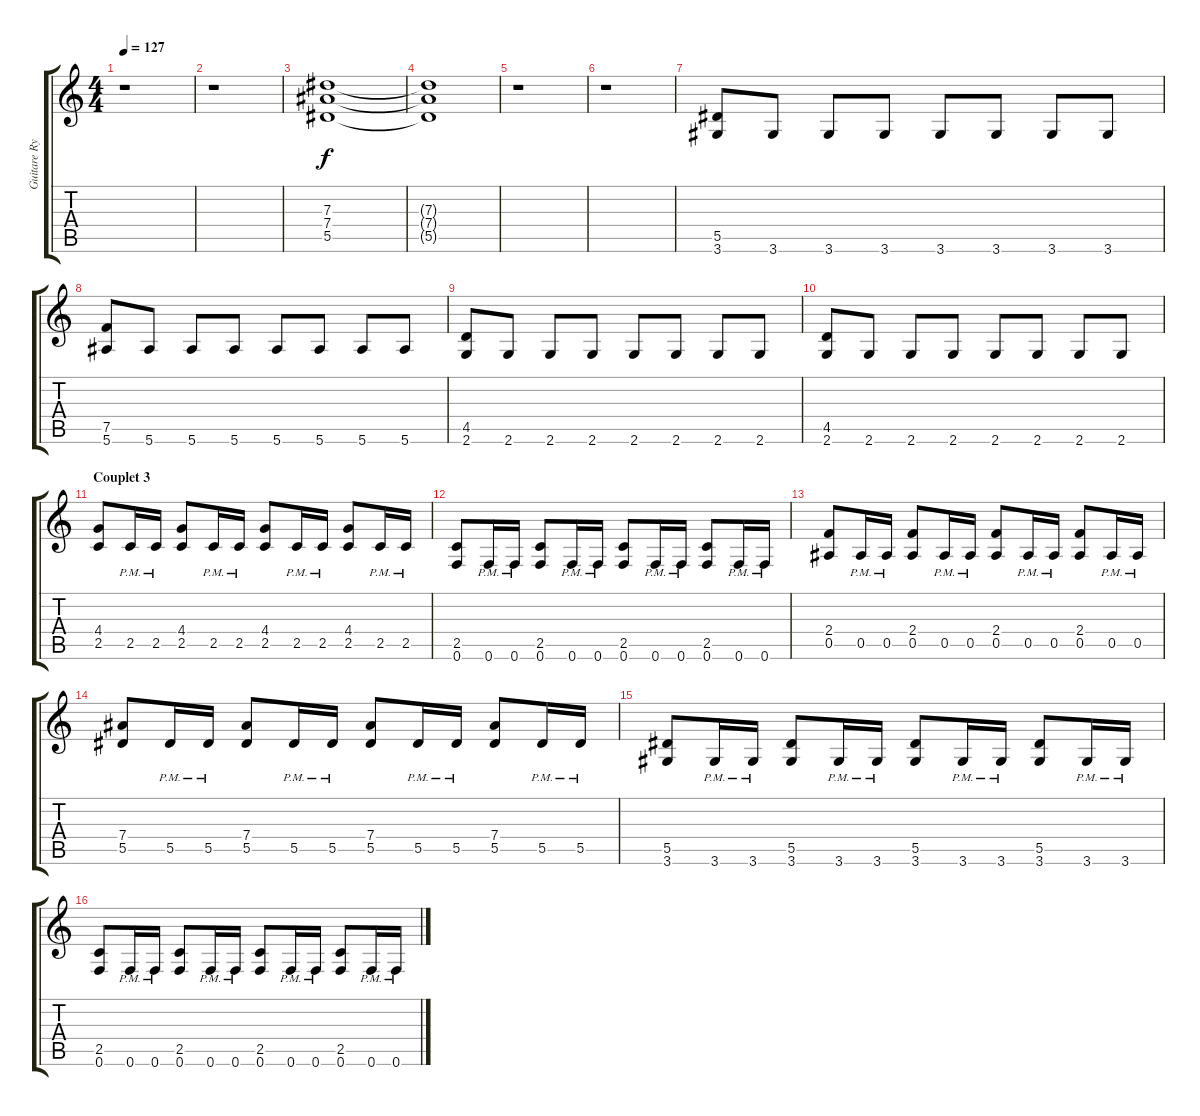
\track ("Guitare Rythmique" "Guitare Ry") {instrument overdrivenguitar}
\staff {score tabs}
\tuning (F4 C4 Ab3 Eb3 Bb2 F2) {hide}
\ts (4 4)
\tempo 127
\clef g2
\ks c
r.1{dy f} |
r.1 |
(7.3 7.4 5.5).1 |
(7.3{t} 7.4{t} 5.5{t}).1 |
r.1 |
r.1 |
(5.5 3.6).8 3.6.8 3.6.8 3.6.8 3.6.8 3.6.8 3.6.8 3.6.8 |
(7.5 5.6).8 5.6.8 5.6.8 5.6.8 5.6.8 5.6.8 5.6.8 5.6.8 |
(4.5 2.6).8 2.6.8 2.6.8 2.6.8 2.6.8 2.6.8 2.6.8 2.6.8 |
(4.5 2.6).8 2.6.8 2.6.8 2.6.8 2.6.8 2.6.8 2.6.8 2.6.8 |
\section ("" "Couplet 3")
(4.4 2.5).8 2.5{pm}.16 2.5{pm}.16 (4.4 2.5).8 2.5{pm}.16 2.5{pm}.16 (4.4 2.5).8 2.5{pm}.16 2.5{pm}.16 (4.4 2.5).8 2.5{pm}.16 2.5{pm}.16 |
(2.5 0.6).8 0.6{pm}.16 0.6{pm}.16 (2.5 0.6).8 0.6{pm}.16 0.6{pm}.16 (2.5 0.6).8 0.6{pm}.16 0.6{pm}.16 (2.5 0.6).8 0.6{pm}.16 0.6{pm}.16 |
(2.4 0.5).8 0.5{pm}.16 0.5{pm}.16 (2.4 0.5).8 0.5{pm}.16 0.5{pm}.16 (2.4 0.5).8 0.5{pm}.16 0.5{pm}.16 (2.4 0.5).8 0.5{pm}.16 0.5{pm}.16 |
(7.4 5.5).8 5.5{pm}.16 5.5{pm}.16 (7.4 5.5).8 5.5{pm}.16 5.5{pm}.16 (7.4 5.5).8 5.5{pm}.16 5.5{pm}.16 (7.4 5.5).8 5.5{pm}.16 5.5{pm}.16 |
(5.5 3.6).8 3.6{pm}.16 3.6{pm}.16 (5.5 3.6).8 3.6{pm}.16 3.6{pm}.16 (5.5 3.6).8 3.6{pm}.16 3.6{pm}.16 (5.5 3.6).8 3.6{pm}.16 3.6{pm}.16 |
(2.5 0.6).8 0.6{pm}.16 0.6{pm}.16 (2.5 0.6).8 0.6{pm}.16 0.6{pm}.16 (2.5 0.6).8 0.6{pm}.16 0.6{pm}.16 (2.5 0.6).8 0.6{pm}.16 0.6{pm}.16
